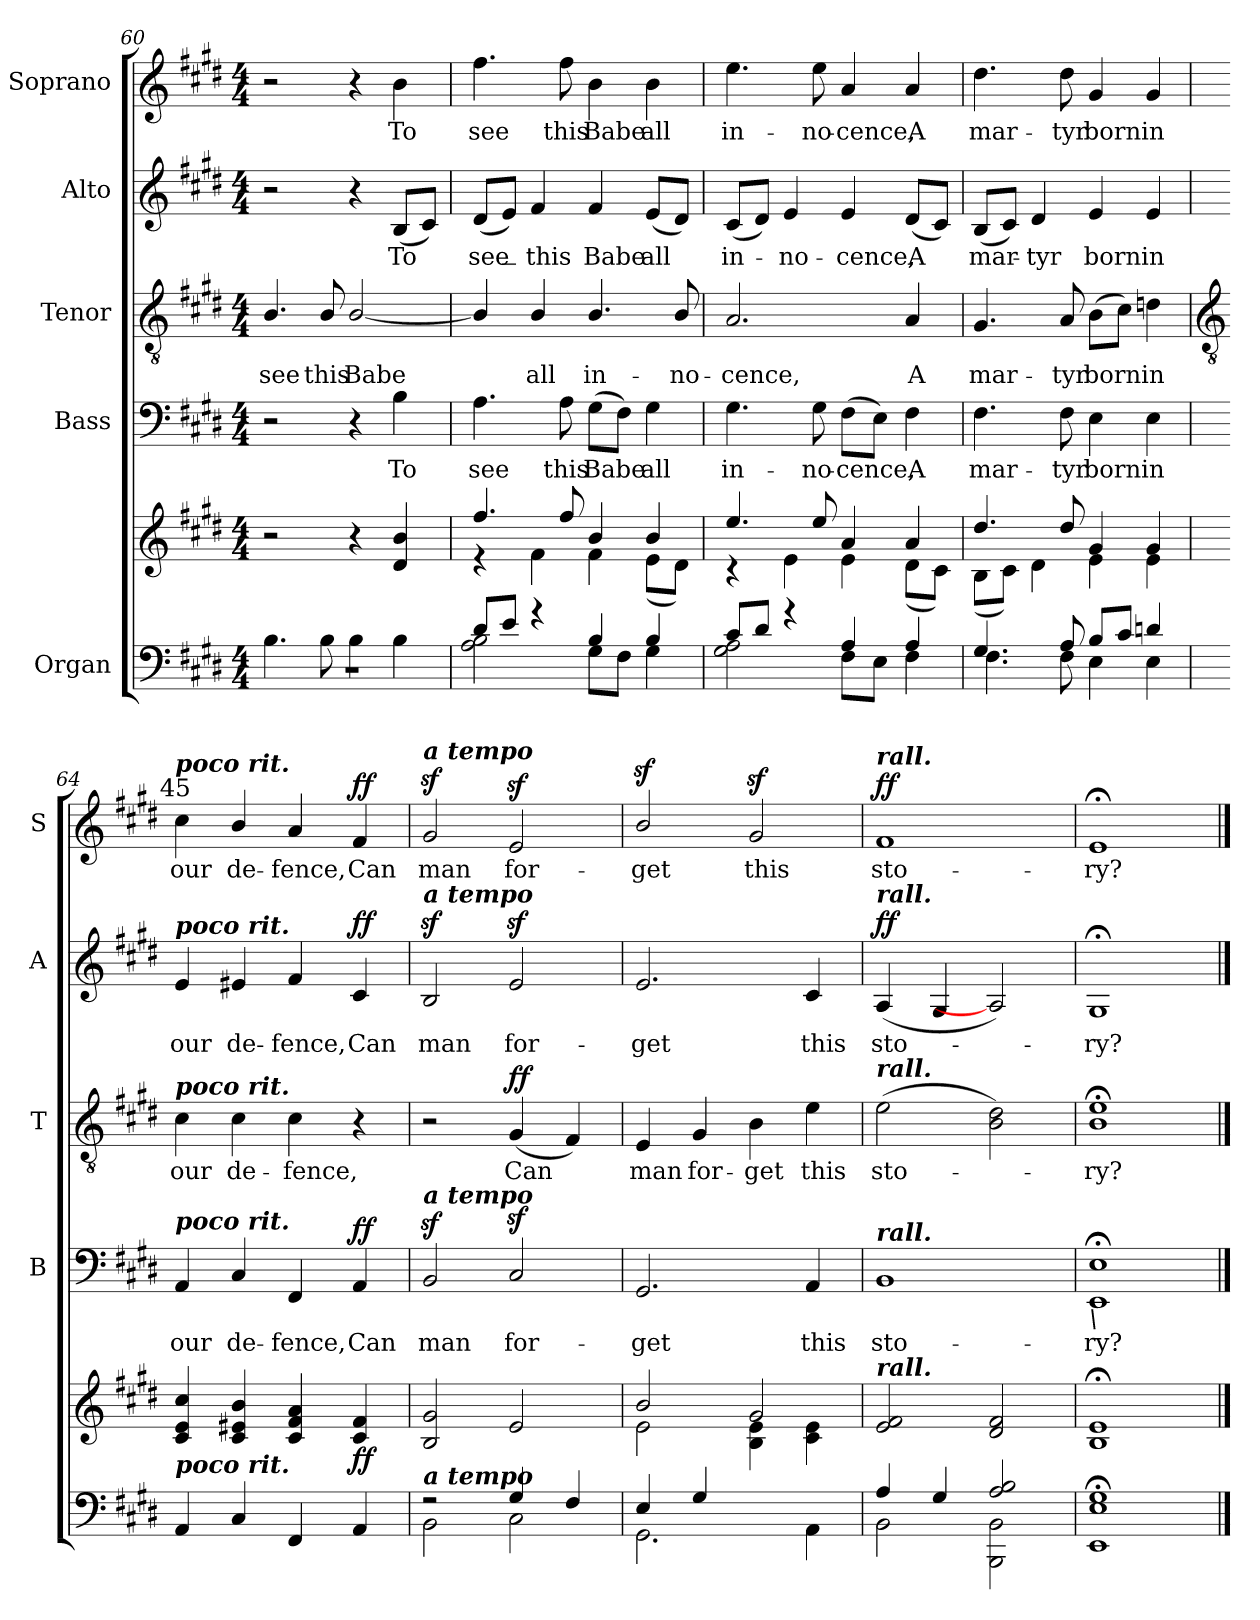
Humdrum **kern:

**kern	**kern	**dynam	**kern	**text	**dynam	**kern	**text	**dynam	**kern	**text	**dynam	**kern	**text	**dynam
*part5	*part5	*part5	*part4	*part4	*part4	*part3	*part3	*part3	*part2	*part2	*part2	*part1	*part1	*part1
*staff6	*staff5	*staff5/6	*staff4	*staff4	*staff4	*staff3	*staff3	*staff3	*staff2	*staff2	*staff2	*staff1	*staff1	*staff1
*I"Organ	*	*	*I"Bass	*	*	*I"Tenor	*	*	*I"Alto	*	*	*I"Soprano	*	*
*	*	*	*I'B	*	*	*I'T	*	*	*I'A	*	*	*I'S	*	*
*clefF4	*clefG2	*	*clefF4	*	*	*clefGv2	*	*	*clefG2	*	*	*clefG2	*	*
*k[f#c#g#d#]	*k[f#c#g#d#]	*	*k[f#c#g#d#]	*	*	*k[f#c#g#d#]	*	*	*k[f#c#g#d#]	*	*	*k[f#c#g#d#]	*	*
*E:	*E:	*	*E:	*	*	*E:	*	*	*E:	*	*	*E:	*	*
*M4/4	*M4/4	*	*M4/4	*	*	*M4/4	*	*	*M4/4	*	*	*M4/4	*	*
=60	=60	=60	=60	=60	=60	=60	=60	=60	=60	=60	=60	=60	=60	=60
*^	*^	*	*	*	*	*	*	*	*	*	*	*	*	*
!	!	!	!	!	!	!	!	!	!LO:LY:b	!	!	!	!	!	!	!
4.B\	1r	2r	2ryy	.	2r	.	.	4.B/	see	.	2r	.	.	2r	.	.
!	!	!	!	!	!	!	!	!	!LO:LY:b	!	!	!	!	!	!	!
8B\	.	.	.	.	.	.	.	8B/	this	.	.	.	.	.	.	.
!	!	!	!	!	!	!	!	!	!LO:LY:b	!	!	!	!	!	!	!
4B\	.	4r	2ryy	.	4r	.	.	[2B/	Babe	.	4r	.	.	4r	.	.
!	!	!	!	!	!	!LO:LY:b	!	!	!	!	!	!LO:LY:b	!	!	!LO:LY:b	!
4B\	.	4d#/ 4b/	.	.	4B	To	.	.	.	.	(<8BL	To	.	4b	To	.
.	.	.	.	.	.	.	.	.	.	.	8c#J)	.	.	.	.	.
=61	=61	=61	=61	=61	=61	=61	=61	=61	=61	=61	=61	=61	=61	=61	=61	=61
!	!	!	!	!	!	!LO:LY:b	!	!	!	!	!	!LO:LY:b	!	!	!LO:LY:b	!
8d#/L	2A\ 2B\	4.ff#/	4r	.	4.A	see	.	4B/]	.	.	(<8d#L	see_-	.	4.ff#	see	.
8e/J	.	.	.	.	.	.	.	.	.	.	8eJ)	.	.	.	.	.
!	!	!	!	!	!	!	!	!	!LO:LY:b	!	!	!LO:LY:b	!	!	!	!
4r	.	.	4f#\	.	.	.	.	4B/	all	.	4f#	-this	.	.	.	.
!	!	!	!	!	!	!LO:LY:b	!	!	!	!	!	!	!	!	!LO:LY:b	!
.	.	8ff#/	.	.	8A	this	.	.	.	.	.	.	.	8ff#	this	.
!	!	!	!	!	!	!LO:LY:b	!	!	!LO:LY:b	!	!	!LO:LY:b	!	!	!LO:LY:b	!
4B/	8G#\L	4b/	4f#\	.	(>8G#L	Babe	.	4.B/	in-	.	4f#	Babe	.	4b	Babe	.
.	8F#\J	.	.	.	8F#J)	.	.	.	.	.	.	.	.	.	.	.
!	!	!	!	!	!	!LO:LY:b	!	!	!	!	!	!LO:LY:b	!	!	!LO:LY:b	!
4B/	4G#\	4b/	(<8e\L	.	4G#	all	.	.	.	.	(<8eL	all	.	4b	all	.
!	!	!	!	!	!	!	!	!	!LO:LY:b	!	!	!	!	!	!	!
.	.	.	8d#\J)	.	.	.	.	8B/	-no-	.	8d#J)	.	.	.	.	.
=62	=62	=62	=62	=62	=62	=62	=62	=62	=62	=62	=62	=62	=62	=62	=62	=62
!	!	!	!	!	!	!LO:LY:b	!	!	!LO:LY:b	!	!	!LO:LY:b	!	!	!LO:LY:b	!
8c#/L	2G#\ 2A\	4.ee/	4r	.	4.G#	in-	.	2.A	-cence,	.	(<8c#L	in-	.	4.ee	in-	.
8d#/J	.	.	.	.	.	.	.	.	.	.	8d#J)	.	.	.	.	.
!	!	!	!	!	!	!	!	!	!	!	!	!LO:LY:b	!	!	!	!
4r	.	.	4e\	.	.	.	.	.	.	.	4e	no-	.	.	.	.
!	!	!	!	!	!	!LO:LY:b	!	!	!	!	!	!	!	!	!LO:LY:b	!
.	.	8ee/	.	.	8G#	-no-	.	.	.	.	.	.	.	8ee	-no-	.
!	!	!	!	!	!	!LO:LY:b	!	!	!	!	!	!LO:LY:b	!	!	!LO:LY:b	!
4A/	8F#\L	4a/	4e\	.	(>8F#L	-cence,	.	.	.	.	4e	-cence,	.	4a	-cence,	.
.	8E\J	.	.	.	8EJ)	.	.	.	.	.	.	.	.	.	.	.
!	!	!	!	!	!	!LO:LY:b	!	!	!LO:LY:b	!	!	!LO:LY:b	!	!	!LO:LY:b	!
4A/	4F#\	4a/	(<8d#L	.	4F#	A	.	4A	A	.	(<8d#L	A	.	4a	A	.
.	.	.	8c#J)	.	.	.	.	.	.	.	8c#J)	.	.	.	.	.
=63	=63	=63	=63	=63	=63	=63	=63	=63	=63	=63	=63	=63	=63	=63	=63	=63
!	!	!	!	!	!	!LO:LY:b	!	!	!LO:LY:b	!	!	!LO:LY:b	!	!	!LO:LY:b	!
4.G#/	4.F#\	4.dd#/	(<8BL	.	4.F#	mar-	.	4.G#	mar-	.	(<8BL	mar-	.	4.dd#	mar-	.
.	.	.	8c#J)	.	.	.	.	.	.	.	8c#J)	.	.	.	.	.
!	!	!	!	!	!	!	!	!	!	!	!	!LO:LY:b	!	!	!	!
.	.	.	4d#\	.	.	.	.	.	.	.	4d#	tyr	.	.	.	.
!	!	!	!	!	!	!LO:LY:b	!	!	!LO:LY:b	!	!	!	!	!	!LO:LY:b	!
8A/	8F#\	8dd#/	.	.	8F#	-tyr	.	8A	-tyr	.	.	.	.	8dd#	-tyr	.
!	!	!	!	!	!	!LO:LY:b	!	!	!LO:LY:b	!	!	!LO:LY:b	!	!	!LO:LY:b	!
8B/L	4E\	4g#/	4e\	.	4E	born	.	(>8B\L	born	.	4e	born	.	4g#	born	.
8c#/J	.	.	.	.	.	.	.	8c#\J)	.	.	.	.	.	.	.	.
!	!	!	!	!	!	!LO:LY:b	!	!	!LO:LY:b	!	!	!LO:LY:b	!	!	!LO:LY:b	!
4dn/	4E\	4g#/	4e\	.	4E	in	.	4dn\	in	.	4e	in	.	4g#	in	.
!!LO:LB:g=z
=64	=64	=64	=64	=64	=64	=64	=64	=64	=64	=64	=64	=64	=64	=64	=64	=64
*	*	*	*	*	*	*	*	*clefGv2	*	*	*	*	*	*	*	*
!	!	!	!	!	!	!	!	!	!	!	!	!	!	!LO:TX:a:cj:t=45	!	!
!	!	!	!	!	!	!	!	!	!	!	!	!	!	!LO:TX:a:Bi:t=poco rit.	!	!
!	!	!	!	!	!	!	!	!	!	!	!LO:TX:a:Bi:t=poco rit.	!	!	!	!	!
!	!	!	!	!	!	!	!	!LO:TX:a:Bi:t=poco rit.	!	!	!	!	!	!	!	!
!	!	!	!	!	!LO:TX:a:Bi:t=poco rit.	!	!	!	!	!	!	!	!	!	!	!
!LO:TX:a:Bi:t=poco rit.	!	!	!	!	!	!	!	!	!	!	!	!	!	!	!	!
!	!	!	!	!	!	!LO:LY:b	!	!	!LO:LY:b	!	!	!LO:LY:b	!	!	!LO:LY:b	!
4AA/	2ryy	4c#/ 4e/ 4cc#/	2ryy	.	4AA	our	.	4c#\	our	.	4e	our	.	4cc#	our	.
!	!	!	!	!	!	!LO:LY:b	!	!	!LO:LY:b	!	!	!LO:LY:b	!	!	!LO:LY:b	!
4C#/	.	4c#/ 4e#X/ 4b/	.	.	4C#	de-	.	4c#\	de-	.	4e#X	de-	.	4b/	de-	.
!	!	!	!	!	!	!LO:LY:b	!	!	!LO:LY:b	!	!	!LO:LY:b	!	!	!LO:LY:b	!
4FF#/	2ryy	4c#/ 4f#/ 4a/	2ryy	.	4FF#	-fence,	.	4c#\	-fence,	.	4f#	-fence,	.	4a	-fence,	.
!	!	!	!	!LO:DY:b	!	!LO:LY:b	!LO:DY:b	!	!	!	!	!LO:LY:b	!LO:DY:b	!	!LO:LY:b	!LO:DY:b
4AA/	.	4c#/ 4f#/	.	ff	4AA	Can	ff	4r	.	.	4c#	Can	ff	4f#	Can	ff
=65	=65	=65	=65	=65	=65	=65	=65	=65	=65	=65	=65	=65	=65	=65	=65	=65
!	!	!	!	!	!	!	!	!	!	!	!	!	!	!LO:TX:a:Bi:t=a tempo	!	!
!	!	!	!	!	!	!	!	!	!	!	!LO:TX:a:Bi:t=a tempo	!	!	!	!	!
!	!	!	!	!	!LO:TX:a:Bi:t=a tempo	!	!	!	!	!	!	!	!	!	!	!
!LO:TX:a:Bi:t=a tempo	!	!	!	!	!	!	!	!	!	!	!	!	!	!	!	!
!	!	!	!	!	!	!LO:LY:b	!	!	!	!	!	!LO:LY:b	!	!	!LO:LY:b	!
2r	2BB\	2B/ 2g#/	2ryy	.	2BBz<	man	.	2r	.	.	2Bz<	man	.	2g#z<	man	.
!	!	!	!	!	!	!LO:LY:b	!	!	!LO:LY:b	!LO:DY:b	!	!LO:LY:b	!	!	!LO:LY:b	!
4G#/	2C#\	2e/	2ryy	.	2C#z<	for-	.	(<4G#	Can	ff	2ez<	for-	.	2ez<	for-	.
4F#/	.	.	.	.	.	.	.	4F#)	.	.	.	.	.	.	.	.
=66	=66	=66	=66	=66	=66	=66	=66	=66	=66	=66	=66	=66	=66	=66	=66	=66
!	!	!	!	!	!	!LO:LY:b	!	!	!LO:LY:b	!	!	!LO:LY:b	!	!	!LO:LY:b	!
4E/	2.GG#\	2b/	2e\	.	2.GG#	-get	.	4E	man	.	2.e	-get	.	2bz</	-get	.
!	!	!	!	!	!	!	!	!	!LO:LY:b	!	!	!	!	!	!	!
4G#/	.	.	.	.	.	.	.	4G#	for-	.	.	.	.	.	.	.
!	!	!	!	!	!	!	!	!	!LO:LY:b	!	!	!	!	!	!LO:LY:b	!
2ryy	.	2g#/	4B\ 4e\	.	.	.	.	4B\	-get	.	.	.	.	2g#z<	this	.
!	!	!	!	!	!	!LO:LY:b	!	!	!LO:LY:b	!	!	!LO:LY:b	!	!	!	!
.	4AA\	.	4c#\ 4e\	.	4AA	this	.	4e\	this	.	4c#	this	.	.	.	.
=67	=67	=67	=67	=67	=67	=67	=67	=67	=67	=67	=67	=67	=67	=67	=67	=67
!	!	!	!	!	!	!	!	!	!	!	!	!	!	!LO:TX:a:Bi:t=rall.	!	!
!	!	!	!	!	!	!	!	!	!	!	!LO:TX:a:Bi:t=rall.	!	!	!	!	!
!	!	!	!	!	!	!	!	!LO:TX:a:Bi:t=rall.	!	!	!	!	!	!	!	!
!	!	!	!	!	!LO:TX:a:Bi:t=rall.	!	!	!	!	!	!	!	!	!	!	!
!	!	!LO:TX:a:Bi:t=rall.	!	!	!	!	!	!	!	!	!	!	!	!	!	!
!	!	!	!	!	!	!LO:LY:b	!	!	!LO:LY:b	!	!	!LO:LY:b	!LO:DY:b	!	!LO:LY:b	!LO:DY:b
4A/	2BB\	2e/ 2f#/	2ryy	.	1BB	sto-	.	(>2e	sto-	.	(<4A	sto-	ff	1f#	sto-	ff
4G#/	.	.	.	.	.	.	.	.	.	.	4G#	.	.	.	.	.
2A/ 2B/	2BBB\ 2BB\	2d#/ 2f#/	2ryy	.	.	.	.	2B 2d#)	.	.	2A])	.	.	.	.	.
=68	=68	=68	=68	=68	=68	=68	=68	=68	=68	=68	=68	=68	=68	=68	=68	=68
!	!	!	!	!	!LO:TX:b:i:t=\	!	!	!	!	!	!	!	!	!	!	!
!	!	!	!	!	!	!LO:LY:b	!	!	!LO:LY:b	!	!	!LO:LY:b	!	!	!LO:LY:b	!
1E/;< 1G#/;<	1EE\	1e;</	1B\	.	1EE;< 1E;<	-ry?	.	1B;< 1e;<	ry?	.	1G#;<	ry?	.	1e;<	-ry?	.
*v	*v	*	*	*	*	*	*	*	*	*	*	*	*	*	*	*
*	*v	*v	*	*	*	*	*	*	*	*	*	*	*	*	*
==	==	==	==	==	==	==	==	==	==	==	==	==	==	==
*-	*-	*-	*-	*-	*-	*-	*-	*-	*-	*-	*-	*-	*-	*-
